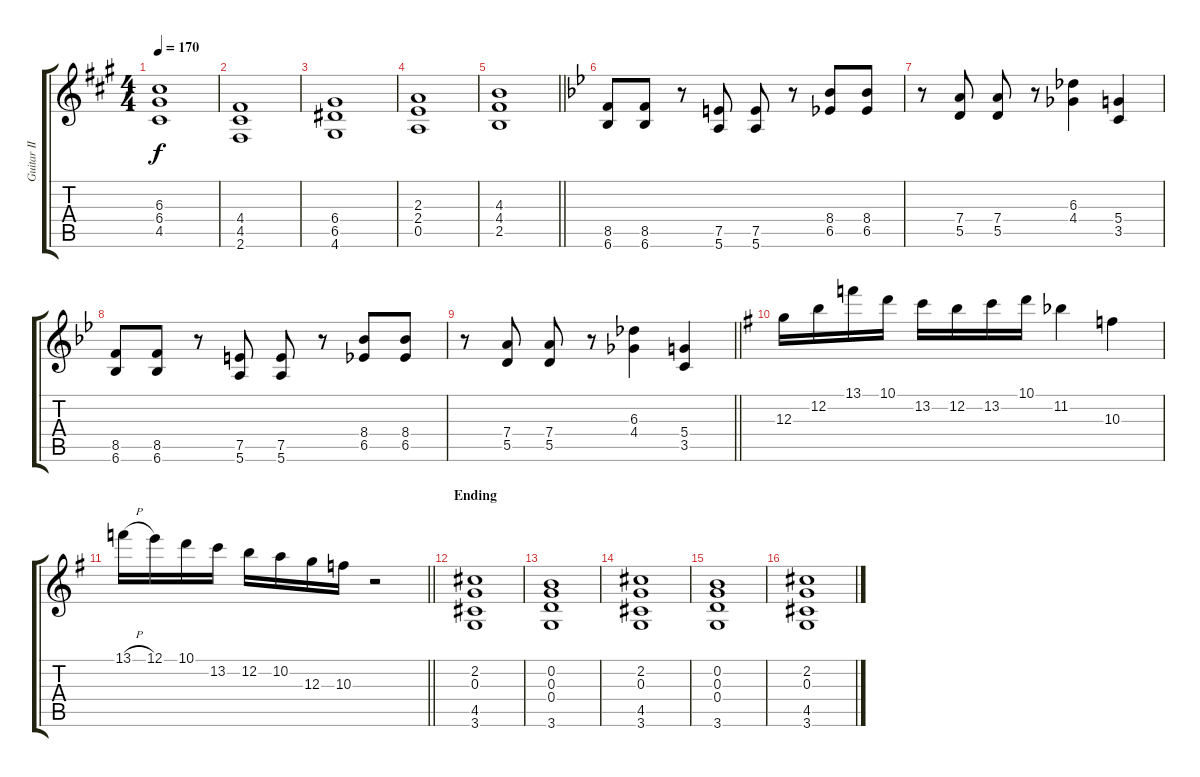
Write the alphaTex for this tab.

\track ("Guitar II (Kawaguchi Norimi/\"Christina\")" "Guitar II ") {instrument overdrivenguitar}
\staff {score tabs}
\tuning (E4 B3 G3 D3 A2 E2) {hide}
\ts (4 4)
\tempo 170
\clef g2
\ks a
(6.3 6.4 4.5).1{dy f} |
(4.4 4.5 2.6).1 |
(6.4 6.5 4.6).1 |
(2.3 2.4 0.5).1 |
\barLineRight lightlight
(4.3 4.4 2.5).1 |
\ks bb
(8.5 6.6).8 (8.5 6.6).8 r.8 (7.5 5.6).8 (7.5 5.6).8 r.8 (8.4 6.5).8 (8.4 6.5).8 |
r.8 (7.4 5.5).8 (7.4 5.5).8 r.8 (6.3 4.4).4 (5.4 3.5).4 |
(8.5 6.6).8 (8.5 6.6).8 r.8 (7.5 5.6).8 (7.5 5.6).8 r.8 (8.4 6.5).8 (8.4 6.5).8 |
\barLineRight lightlight
r.8 (7.4 5.5).8 (7.4 5.5).8 r.8 (6.3 4.4).4 (5.4 3.5).4 |
\ks g
12.3.16 12.2.16 13.1.16 10.1.16 13.2.16 12.2.16 13.2.16 10.1.16 11.2{acc b}.4 10.3.4 |
\barLineRight lightlight
13.1{h}.16 12.1.16 10.1.16 13.2.16 12.2.16 10.2.16 12.3.16 10.3.16 r.2 |
\section ("" "Ending")
(2.2 0.3 4.5 3.6).1 |
(0.2 0.3 0.4 3.6).1 |
(2.2 0.3 4.5 3.6).1 |
(0.2 0.3 0.4 3.6).1 |
(2.2 0.3 4.5 3.6).1
